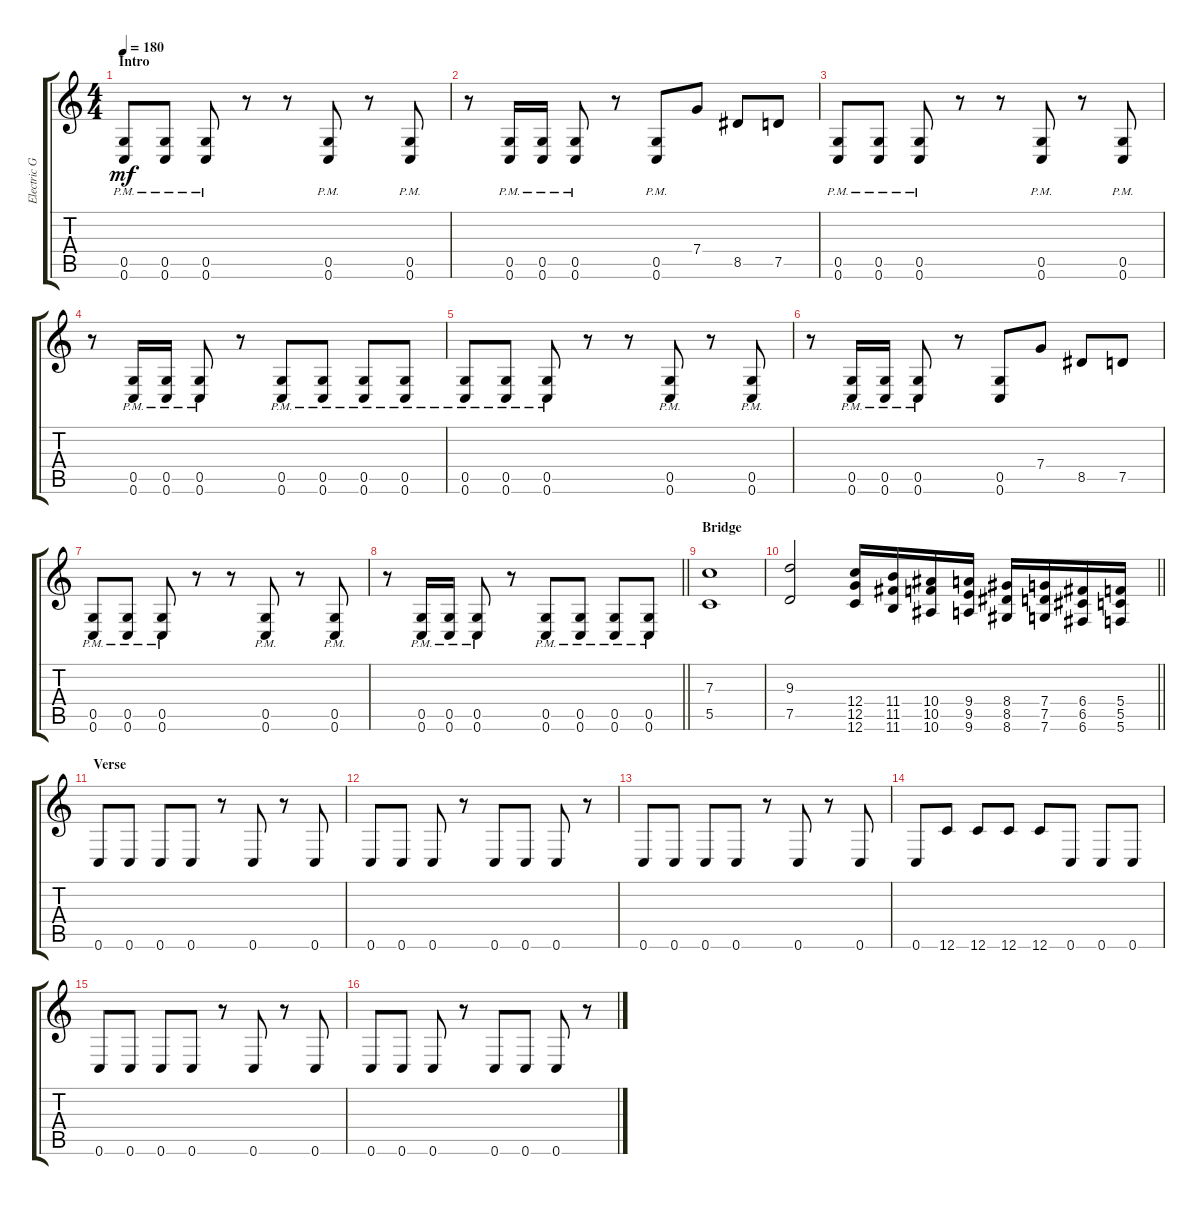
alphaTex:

\track ("Electric Guitar" "Electric G") {instrument distortionguitar}
\staff {score tabs}
\tuning (D4 A3 F3 C3 G2 C2) {hide}
\ts (4 4)
\section ("" "Intro")
\tempo 180
\clef g2
\ks c
(0.5{pm} 0.6{pm}).8{dy mf instrument distortionguitar} (0.5{pm} 0.6{pm}).8 (0.5{pm} 0.6{pm}).8 r.8 r.8 (0.5{pm} 0.6{pm}).8 r.8 (0.5{pm} 0.6{pm}).8 |
r.8 (0.5{pm} 0.6{pm}).16 (0.5{pm} 0.6{pm}).16 (0.5{pm} 0.6{pm}).8 r.8 (0.5{pm} 0.6{pm}).8 7.4.8 8.5.8 7.5.8 |
(0.5{pm} 0.6{pm}).8 (0.5{pm} 0.6{pm}).8 (0.5{pm} 0.6{pm}).8 r.8 r.8 (0.5{pm} 0.6{pm}).8 r.8 (0.5{pm} 0.6{pm}).8 |
r.8 (0.5{pm} 0.6{pm}).16 (0.5{pm} 0.6{pm}).16 (0.5{pm} 0.6{pm}).8 r.8 (0.5{pm} 0.6{pm}).8 (0.5{pm} 0.6{pm}).8 (0.5{pm} 0.6{pm}).8 (0.5{pm} 0.6{pm}).8 |
(0.5{pm} 0.6{pm}).8 (0.5{pm} 0.6{pm}).8 (0.5{pm} 0.6{pm}).8 r.8 r.8 (0.5{pm} 0.6{pm}).8 r.8 (0.5{pm} 0.6{pm}).8 |
r.8 (0.5{pm} 0.6{pm}).16 (0.5{pm} 0.6{pm}).16 (0.5{pm} 0.6{pm}).8 r.8 (0.5 0.6).8 7.4.8 8.5.8 7.5.8 |
(0.5{pm} 0.6{pm}).8 (0.5{pm} 0.6{pm}).8 (0.5{pm} 0.6{pm}).8 r.8 r.8 (0.5{pm} 0.6{pm}).8 r.8 (0.5{pm} 0.6{pm}).8 |
\barLineRight lightlight
r.8 (0.5{pm} 0.6{pm}).16 (0.5{pm} 0.6{pm}).16 (0.5{pm} 0.6{pm}).8 r.8 (0.5{pm} 0.6{pm}).8 (0.5{pm} 0.6{pm}).8 (0.5{pm} 0.6{pm}).8 (0.5{pm} 0.6{pm}).8 |
\section ("" "Bridge")
(7.3 5.5).1 |
\barLineRight lightlight
(9.3 7.5).2 (12.4 12.5 12.6).16 (11.4 11.5 11.6).16 (10.4 10.5 10.6).16 (9.4 9.5 9.6).16 (8.4 8.5 8.6).16 (7.4 7.5 7.6).16 (6.4 6.5 6.6).16 (5.4 5.5 5.6).16 |
\section ("" "Verse")
0.6.8 0.6.8 0.6.8 0.6.8 r.8 0.6.8 r.8 0.6.8 |
0.6.8 0.6.8 0.6.8 r.8 0.6.8 0.6.8 0.6.8 r.8 |
0.6.8 0.6.8 0.6.8 0.6.8 r.8 0.6.8 r.8 0.6.8 |
0.6.8 12.6.8 12.6.8 12.6.8 12.6.8 0.6.8 0.6.8 0.6.8 |
0.6.8 0.6.8 0.6.8 0.6.8 r.8 0.6.8 r.8 0.6.8 |
0.6.8 0.6.8 0.6.8 r.8 0.6.8 0.6.8 0.6.8 r.8
